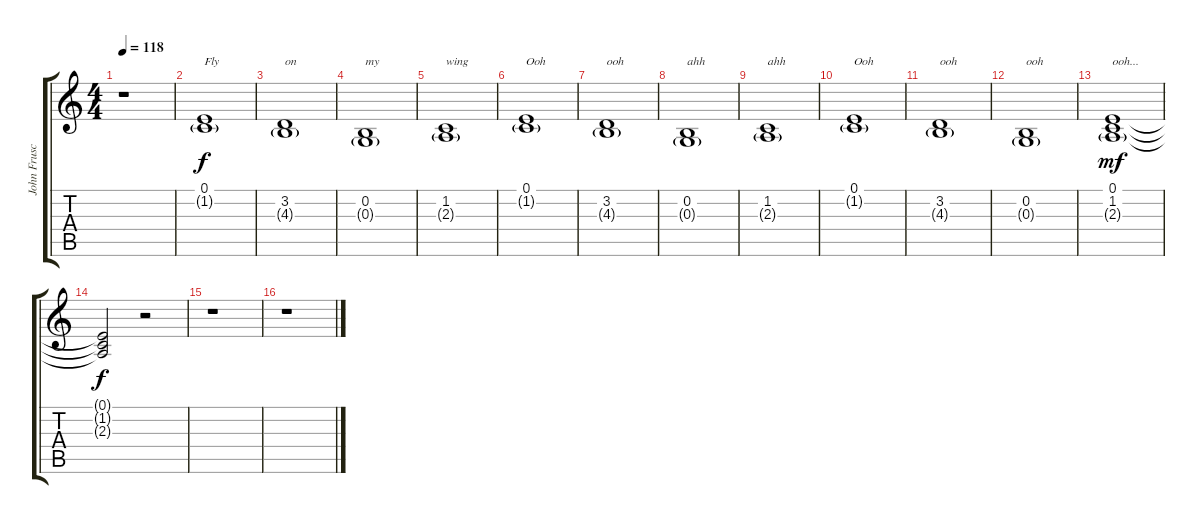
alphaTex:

\track ("John Frusciante (Back Vocals)" "John Frusc") {instrument altosax}
\staff {score tabs}
\tuning (E4 B3 G3 D3 A2 E2) {hide}
\ts (4 4)
\tempo 118
\clef g2
\ks c
r.1{dy f} |
(0.1 1.2{g}).1{txt "Fly"} |
(3.2 4.3{g}).1{txt "on"} |
(0.2 0.3{g}).1{txt "my"} |
(1.2 2.3{g}).1{txt "wing"} |
(0.1 1.2{g}).1{txt "Ooh"} |
(3.2 4.3{g}).1{txt "ooh"} |
(0.2 0.3{g}).1{txt "ahh"} |
(1.2 2.3{g}).1{txt "ahh"} |
(0.1 1.2{g}).1{txt "Ooh"} |
(3.2 4.3{g}).1{txt "ooh"} |
(0.2 0.3{g}).1{txt "ooh"} |
(0.1 1.2 2.3{g}).1{txt "ooh..." dy mf} |
(0.1{t} 1.2{t} 2.3{t}).2{dy f} r.2 |
r.1 |
r.1
